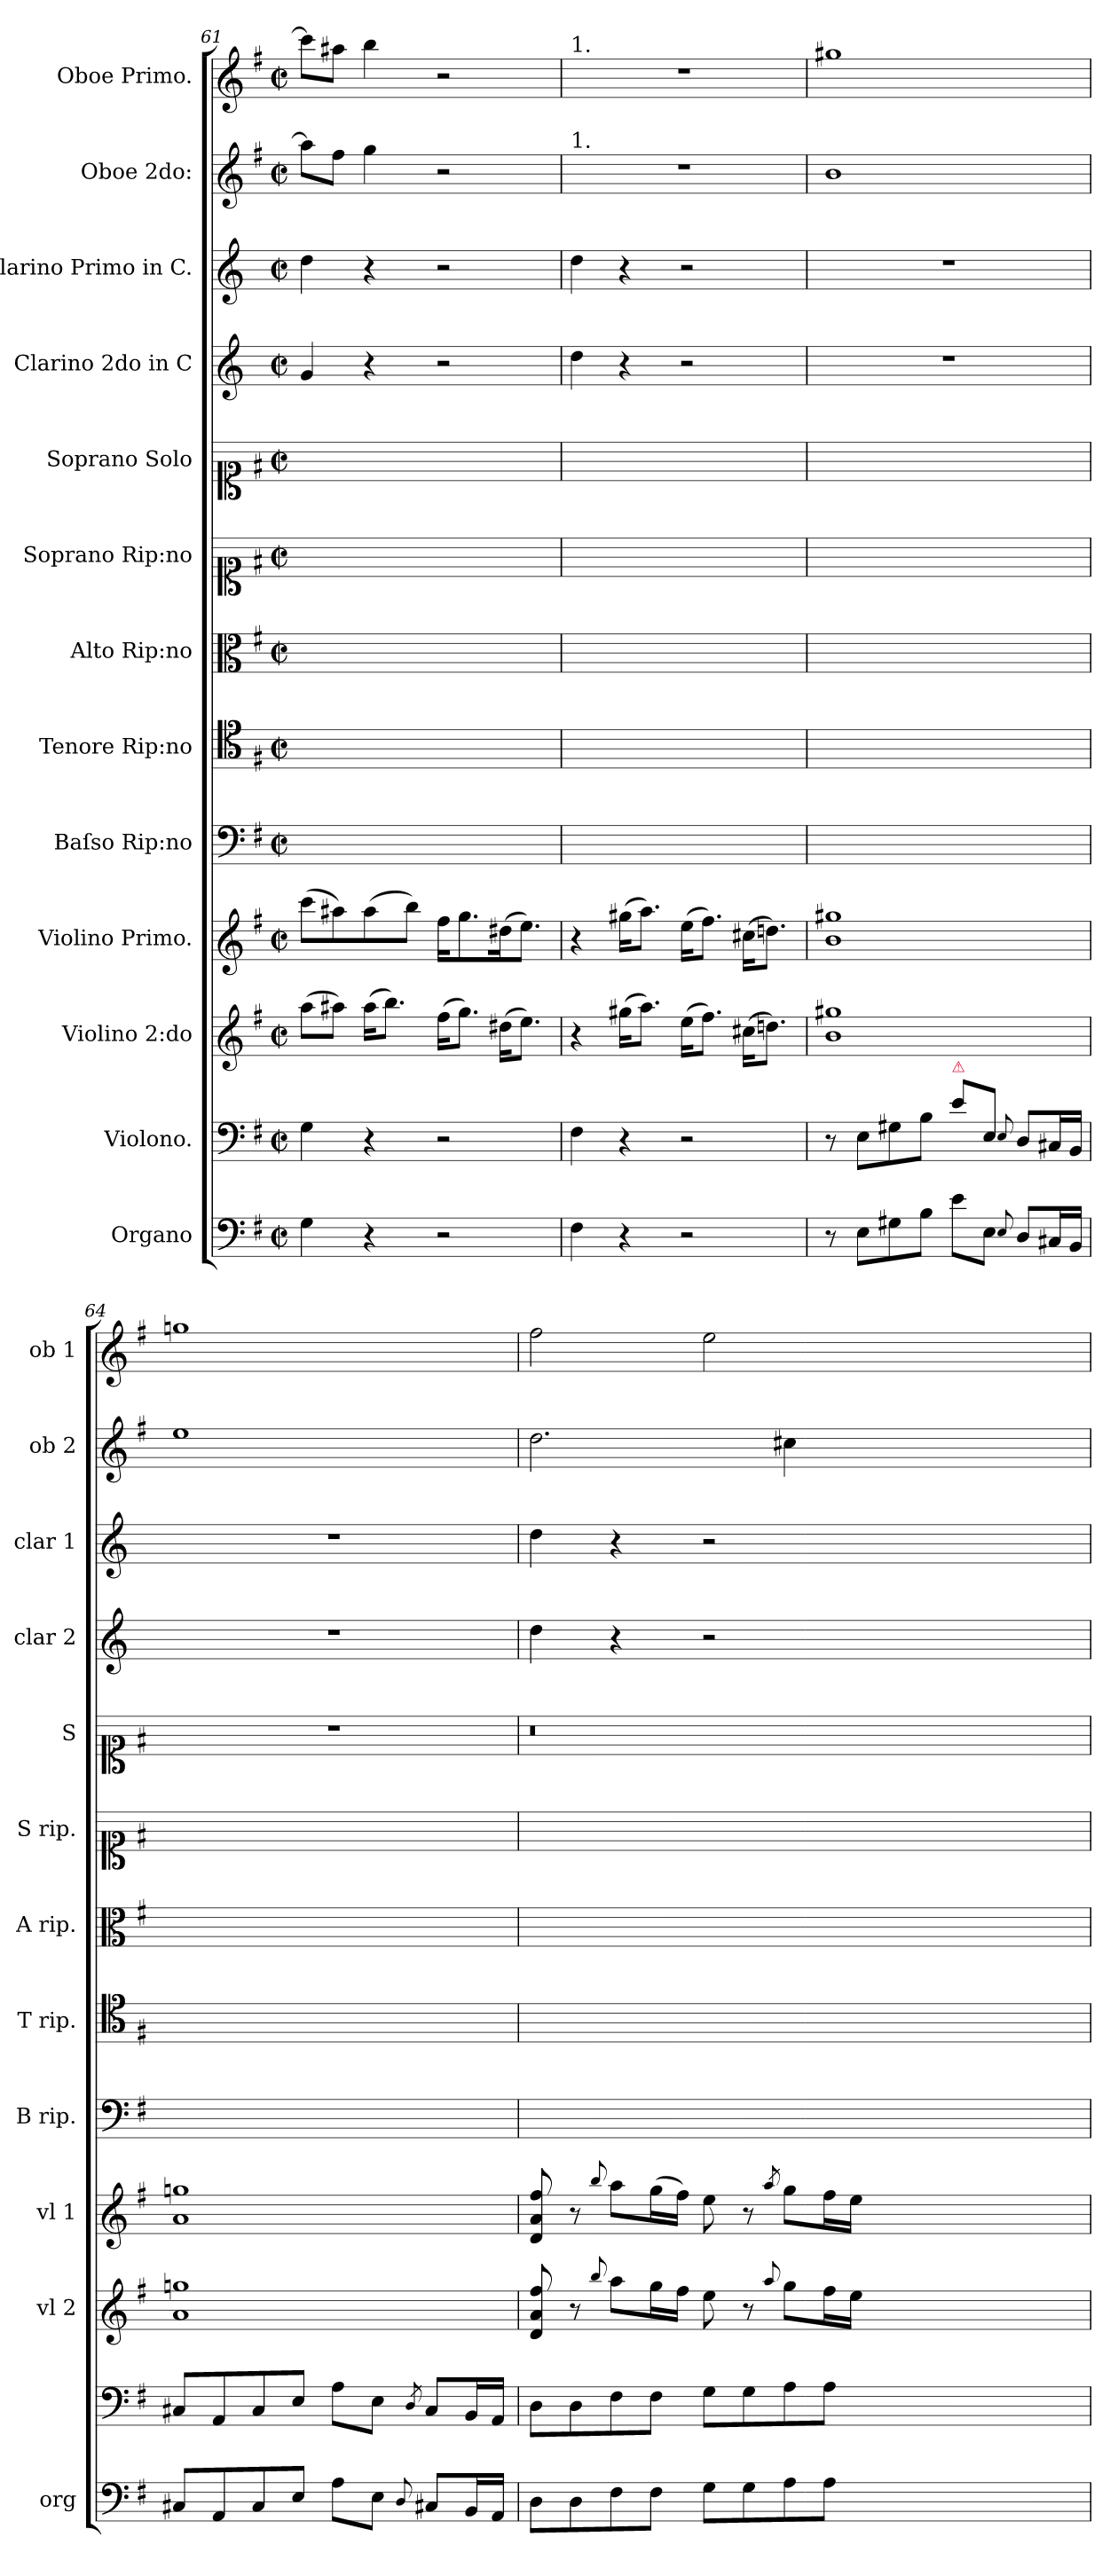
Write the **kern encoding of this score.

**kern	**kern	**kern	**kern	**kern	**kern	**kern	**kern	**kern	**kern	**kern	**kern	**kern
*part13	*part12	*part11	*part10	*part9	*part8	*part7	*part6	*part5	*part4	*part3	*part2	*part1
*staff13	*staff12	*staff11	*staff10	*staff9	*staff8	*staff7	*staff6	*staff5	*staff4	*staff3	*staff2	*staff1
*I"Organo	*I"Violono.	*I"Violino 2:do	*I"Violino Primo.	*I"Baſso Rip:no	*I"Tenore Rip:no	*I"Alto Rip:no	*I"Soprano Rip:no	*I"Soprano Solo	*I"Clarino 2do in C	*I"clarino Primo in C.	*I"Oboe 2do:	*I"Oboe Primo.
*I'org	*	*I'vl 2	*I'vl 1	*I'B rip.	*I'T rip.	*I'A rip.	*I'S rip.	*I'S	*I'clar 2	*I'clar 1	*I'ob 2	*I'ob 1
*clefF4	*clefF4	*clefG2	*clefG2	*clefF4	*clefC4	*clefC3	*clefC1	*clefC1	*clefG2	*clefG2	*clefG2	*clefG2
*k[f#]	*k[f#]	*k[f#]	*k[f#]	*k[f#]	*k[f#]	*k[f#]	*k[f#]	*k[f#]	*k[]	*k[]	*k[f#]	*k[f#]
*G:	*G:	*G:	*G:	*G:	*G:	*G:	*G:	*G:	*	*	*G:	*G:
*M2/2	*M2/2	*M2/2	*M2/2	*M2/2	*M2/2	*M2/2	*M2/2	*M2/2	*M2/2	*M2/2	*M2/2	*M2/2
*met(c|)	*met(c|)	*met(c|)	*met(c|)	*met(c|)	*met(c|)	*met(c|)	*met(c|)	*met(c|)	*met(c|)	*met(c|)	*met(c|)	*met(c|)
=61	=61	=61	=61	=61	=61	=61	=61	=61	=61	=61	=61	=61
4G\	4G\	(8aa\L	(8ccc\L	1ryy	1ryy	1ryy	1ryy	1ryy	4g/	4dd\	8aa\L]	8ccc\L]
.	.	8aa#X\J)	8aa#X\)	.	.	.	.	.	.	.	8ff#\J	8aa#X\J
4r	4r	(16aa#\KL	(8aa#\	.	.	.	.	.	4r	4r	4gg\	4bb\
.	.	8.bb\J)	.	.	.	.	.	.	.	.	.	.
.	.	.	8bb\J)	.	.	.	.	.	.	.	.	.
2r	2r	(16ff#\KL	16ff#\KL	.	.	.	.	.	2r	2r	2r	2r
.	.	8.gg\J)	8.gg\	.	.	.	.	.	.	.	.	.
.	.	(16dd#X\KL	(16dd#X\K	.	.	.	.	.	.	.	.	.
.	.	8.ee\J)	8.ee\J)	.	.	.	.	.	.	.	.	.
=62	=62	=62	=62	=62	=62	=62	=62	=62	=62	=62	=62	=62
!	!	!	!	!	!	!	!	!	!	!	!	!LO:TX:a:t=1.
!	!	!	!	!	!	!	!	!	!	!	!LO:TX:a:t=1.	!
4F#\	4F#\	4r	4r	1ryy	1ryy	1ryy	1ryy	1ryy	4dd\	4dd\	1r	1r
4r	4r	(16gg#X\KL	(16gg#X\KL	.	.	.	.	.	4r	4r	.	.
.	.	8.aa\J)	8.aa\J)	.	.	.	.	.	.	.	.	.
2r	2r	(16ee\KL	(16ee\KL	.	.	.	.	.	2r	2r	.	.
.	.	8.ff#\J)	8.ff#\J)	.	.	.	.	.	.	.	.	.
.	.	(16cc#X\KL	(16cc#X\KL	.	.	.	.	.	.	.	.	.
.	.	8.ddn\J)	8.ddn\J)	.	.	.	.	.	.	.	.	.
=63	=63	=63	=63	=63	=63	=63	=63	=63	=63	=63	=63	=63
8r	8r	1b\ 1gg#X\	1b\ 1gg#X\	1ryy	1ryy	1ryy	1ryy	1ryy	1r	1r	1b\	1gg#X\
8E\L	8E\L	.	.	.	.	.	.	.	.	.	.	.
8G#X\	8G#X\	.	.	.	.	.	.	.	.	.	.	.
8B\J	8B\J	.	.	.	.	.	.	.	.	.	.	.
!	!LO:TX:a:color=crimson:t=⚠	!	!	!	!	!	!	!	!	!	!	!
8e\L	8e\L	.	.	.	.	.	.	.	.	.	.	.
8E\J	8E/J	.	.	.	.	.	.	.	.	.	.	.
8qqE/	8qqE/	.	.	.	.	.	.	.	.	.	.	.
8D/L	8D/L	.	.	.	.	.	.	.	.	.	.	.
16C#X/L	16C#X/L	.	.	.	.	.	.	.	.	.	.	.
16BB/JJ	16BB/JJ	.	.	.	.	.	.	.	.	.	.	.
=64	=64	=64	=64	=64	=64	=64	=64	=64	=64	=64	=64	=64
8C#X/L	8C#X/L	1a\ 1ggn\	1a\ 1ggn\	1ryy	1ryy	1ryy	1ryy	1r	1r	1r	1ee\	1ggn\
8AA/	8AA/	.	.	.	.	.	.	.	.	.	.	.
8C#/	8C#/	.	.	.	.	.	.	.	.	.	.	.
8E/J	8E/J	.	.	.	.	.	.	.	.	.	.	.
8A\L	8A\L	.	.	.	.	.	.	.	.	.	.	.
8E\J	8E\J	.	.	.	.	.	.	.	.	.	.	.
8qqD/	8qD/	.	.	.	.	.	.	.	.	.	.	.
8C#X/L	8C#/L	.	.	.	.	.	.	.	.	.	.	.
16BB/L	16BB/L	.	.	.	.	.	.	.	.	.	.	.
16AA/JJ	16AA/JJ	.	.	.	.	.	.	.	.	.	.	.
=65	=65	=65	=65	=65	=65	=65	=65	=65	=65	=65	=65	=65
8D\L	8D\L	8d/ 8a/ 8ff#/	8d/ 8a/ 8ff#/	1ryy	1ryy	1ryy	1ryy	0.r	4dd\	4dd\	2.dd\	2ff#\
8D\	8D\	8r	8r	.	.	.	.	.	.	.	.	.
.	.	8qqbb/	8qqbb/	.	.	.	.	.	.	.	.	.
8F#\	8F#\	8aa\L	8aa\L	.	.	.	.	.	4r	4r	.	.
8F#\J	8F#\J	16gg\L	(16gg\L	.	.	.	.	.	.	.	.	.
.	.	16ff#\JJ	16ff#\JJ)	.	.	.	.	.	.	.	.	.
8G\L	8G\L	8ee\	8ee\	.	.	.	.	.	2r	2r	.	2ee\
8G\	8G\	8r	8r	.	.	.	.	.	.	.	.	.
.	.	8qqaa/	8qaa/	.	.	.	.	.	.	.	.	.
8A\	8A\	8gg\L	8gg\L	.	.	.	.	.	.	.	4cc#X\	.
8A\J	8A\J	16ff#\L	16ff#\L	.	.	.	.	.	.	.	.	.
.	.	16ee\JJ	16ee\JJ	.	.	.	.	.	.	.	.	.
0ryy	0ryy	0ryy	0ryy	0ryy	0ryy	0ryy	0ryy	.	0ryy	0ryy	0ryy	0ryy
=	=	=	=	=	=	=	=	=	=	=	=	=
*-	*-	*-	*-	*-	*-	*-	*-	*-	*-	*-	*-	*-
